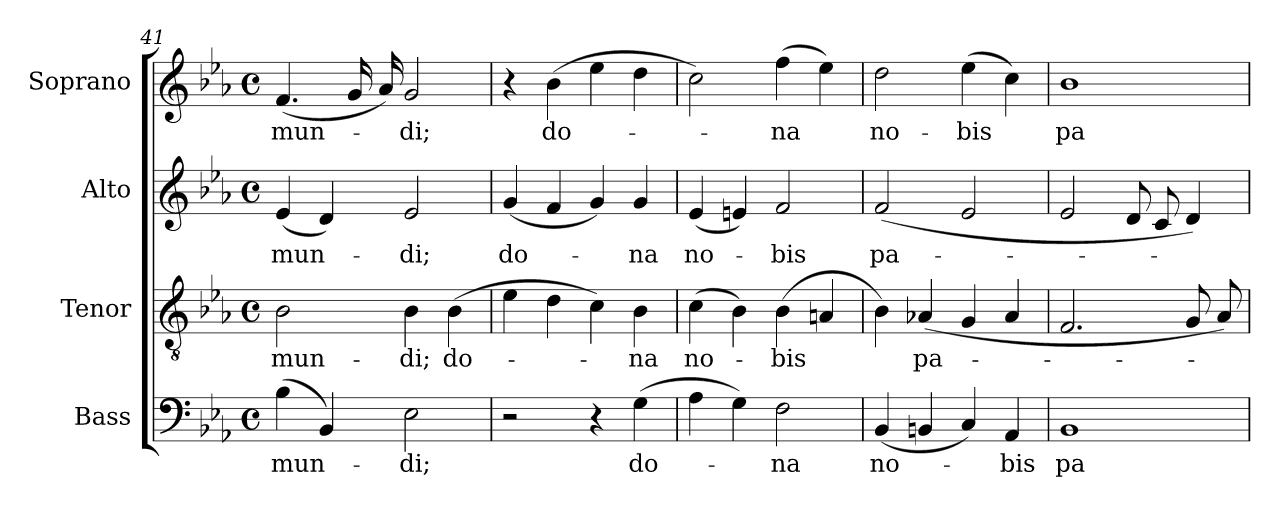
**kern	**text	**kern	**text	**kern	**text	**kern	**text
*part4	*part4	*part3	*part3	*part2	*part2	*part1	*part1
*staff4	*staff4	*staff3	*staff3	*staff2	*staff2	*staff1	*staff1
*I"Bass	*	*I"Tenor	*	*I"Alto	*	*I"Soprano	*
*I'B.	*	*I'T.	*	*I'A.	*	*I'S.	*
*clefF4	*	*clefGv2	*	*clefG2	*	*clefG2	*
*	*	*ITrd7c12	*	*	*	*	*
*k[b-e-a-]	*	*k[b-e-a-]	*	*k[b-e-a-]	*	*k[b-e-a-]	*
*E-:	*	*E-:	*	*E-:	*	*E-:	*
*M4/4	*	*M4/4	*	*M4/4	*	*M4/4	*
*met(c)	*	*met(c)	*	*met(c)	*	*met(c)	*
=41	=41	=41	=41	=41	=41	=41	=41
!	!LO:LY:b:color=#000000	!	!	!	!	!	!
!	!	!	!LO:LY:b:color=#000000	!	!	!	!
!	!	!	!	!	!LO:LY:b:color=#000000	!	!
!	!	!	!	!	!	!	!LO:LY:b:color=#000000
(4B-i\	mun-	2BB-i\	mun-	(4e-i/	mun-	(4.fi/	mun-
4BB-i/)	.	.	.	4di/)	.	.	.
.	.	.	.	.	.	16gi/	.
.	.	.	.	.	.	16a-i/)	.
!	!LO:LY:b:color=#000000	!	!	!	!	!	!
!	!	!	!LO:LY:b:color=#000000	!	!	!	!
!	!	!	!	!	!LO:LY:b:color=#000000	!	!
!	!	!	!	!	!	!	!LO:LY:b:color=#000000
2E-i\	-di;	4BB-i\	-di;	2e-i/	-di;	2gi/	-di;
!	!	!	!LO:LY:b:color=#000000	!	!	!	!
.	.	(4BB-i\	do-	.	.	.	.
=42	=42	=42	=42	=42	=42	=42	=42
!	!	!	!	!	!LO:LY:b:color=#000000	!	!
2r	.	4E-i\	.	(4gi/	do-	4r	.
!	!	!	!	!	!	!	!LO:LY:b:color=#000000
.	.	4Di\	.	4fi/	.	(4b-i\	do-
4r	.	4Ci\)	.	4gi/)	.	4ee-i\	.
!	!LO:LY:b:color=#000000	!	!	!	!	!	!
!	!	!	!LO:LY:b:color=#000000	!	!	!	!
!	!	!	!	!	!LO:LY:b:color=#000000	!	!
(4Gi\	do-	4BB-i\	-na	4gi/	-na	4ddi\	.
!!LO:LB:g=z
=43	=43	=43	=43	=43	=43	=43	=43
!	!	!	!LO:LY:b:color=#000000	!	!	!	!
!	!	!	!	!	!LO:LY:b:color=#000000	!	!
4A-i\	.	(4Ci\	no-	(4e-i/	no-	2cci\)	.
4Gi\)	.	4BB-i\)	.	4eni/)	.	.	.
!	!LO:LY:b:color=#000000	!	!	!	!	!	!
!	!	!	!LO:LY:b:color=#000000	!	!	!	!
!	!	!	!	!	!LO:LY:b:color=#000000	!	!
!	!	!	!	!	!	!	!LO:LY:b:color=#000000
2Fi\	-na	(4BB-i\	-bis	2fi/	-bis	(4ffi\	-na
.	.	4AAni/	.	.	.	4ee-i\)	.
=44	=44	=44	=44	=44	=44	=44	=44
!	!LO:LY:b:color=#000000	!	!	!	!	!	!
!	!	!	!	!	!LO:LY:b:color=#000000	!	!
!	!	!	!	!	!	!	!LO:LY:b:color=#000000
(4BB-i/	no-	4BB-i\)	.	(2fi/	pa-	2ddi\	no-
!	!	!	!LO:LY:b:color=#000000	!	!	!	!
4BBni/	.	(4AA-Xi/	pa-	.	.	.	.
!	!	!	!	!	!	!	!LO:LY:b:color=#000000
4Ci/)	.	4GGi/	.	2e-i/	.	(4ee-i\	-bis
!	!LO:LY:b:color=#000000	!	!	!	!	!	!
4AA-i/	-bis	4AA-i/	.	.	.	4cci\)	.
=45	=45	=45	=45	=45	=45	=45	=45
!	!LO:LY:b:color=#000000	!	!	!	!	!	!
!	!	!	!	!	!	!	!LO:LY:b:color=#000000
1BB-i	pa-	2.FFi/	.	2e-i/	.	1b-i	pa-
.	.	.	.	8di/	.	.	.
.	.	.	.	8ci/	.	.	.
.	.	8GGi/	.	4di/)	.	.	.
.	.	8AA-i/)	.	.	.	.	.
=	=	=	=	=	=	=	=
*-	*-	*-	*-	*-	*-	*-	*-
